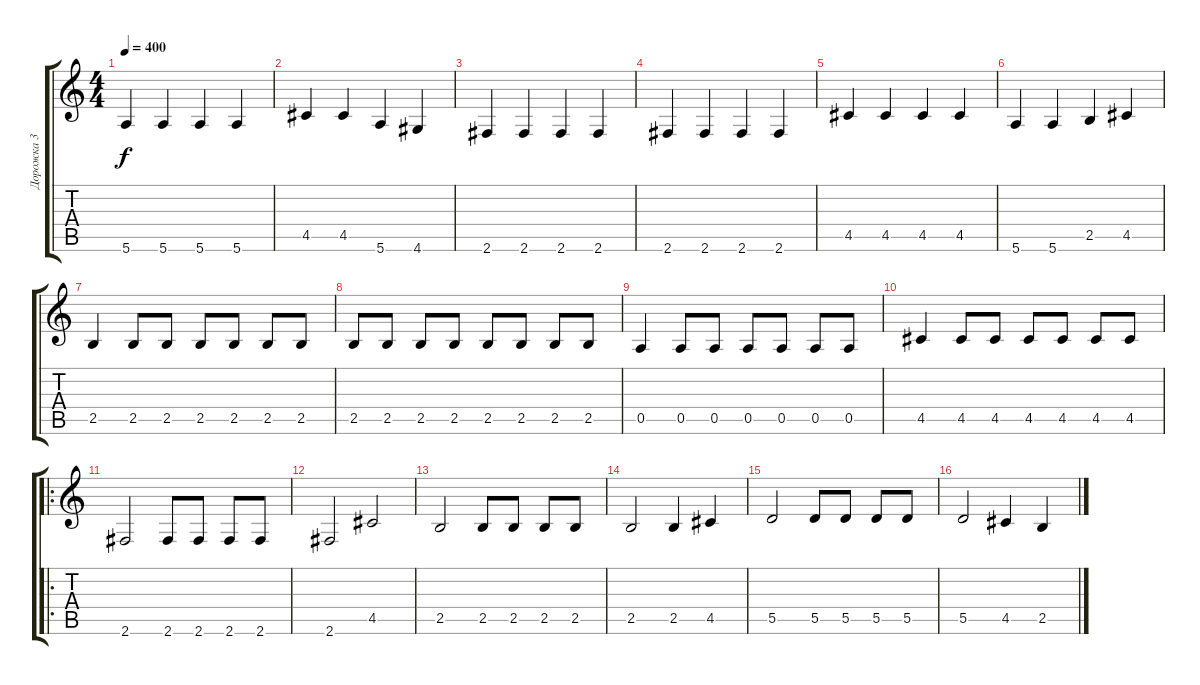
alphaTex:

\track ("Дорожка 3" "Дорожка 3") {instrument electricbassfinger}
\staff {score tabs}
\tuning (E4 B3 G3 D3 A2 E2) {hide}
\ts (4 4)
\tempo 400
\clef g2
\ks c
5.6.4{dy f} 5.6.4 5.6.4 5.6.4 |
4.5.4 4.5.4 5.6.4 4.6.4 |
2.6.4 2.6.4 2.6.4 2.6.4 |
2.6.4 2.6.4 2.6.4 2.6.4 |
4.5.4 4.5.4 4.5.4 4.5.4 |
5.6.4 5.6.4 2.5.4 4.5.4 |
2.5.4 2.5.8 2.5.8 2.5.8 2.5.8 2.5.8 2.5.8 |
2.5.8 2.5.8 2.5.8 2.5.8 2.5.8 2.5.8 2.5.8 2.5.8 |
0.5.4 0.5.8 0.5.8 0.5.8 0.5.8 0.5.8 0.5.8 |
4.5.4 4.5.8 4.5.8 4.5.8 4.5.8 4.5.8 4.5.8 |
\ro
2.6.2 2.6.8 2.6.8 2.6.8 2.6.8 |
2.6.2 4.5.2 |
2.5.2 2.5.8 2.5.8 2.5.8 2.5.8 |
2.5.2 2.5.4 4.5.4 |
5.5.2 5.5.8 5.5.8 5.5.8 5.5.8 |
5.5.2 4.5.4 2.5.4
